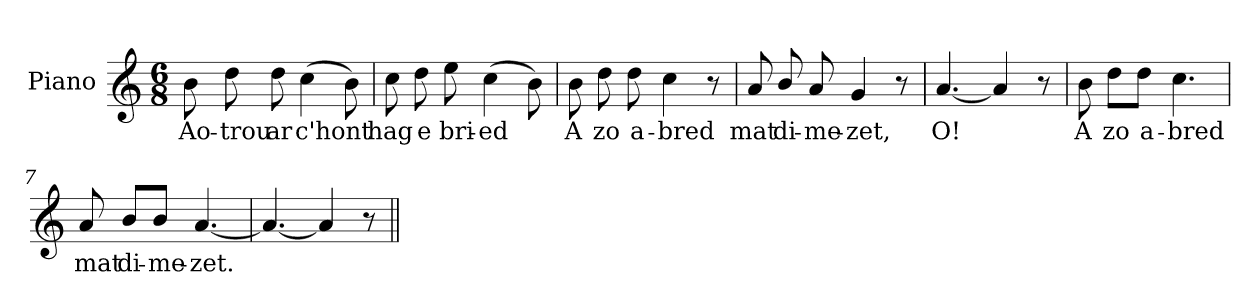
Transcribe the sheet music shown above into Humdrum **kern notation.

**kern	**text
*part1	*part1
*staff1	*staff1
*I"Piano	*
*I'Pno	*
*clefG2	*
*k[]	*
*M6/8	*
*MM87	*
=1	=1
8b\	Ao-
8dd\	-trou
8dd\	ar
(>4cc\	c'hont
8b\)	.
=2	=2
8cc\	hag
8dd\	e
8ee\	bri-
(>4cc\	-ed
8b\)	.
=3	=3
8b\	A
8dd\	zo
8dd\	a-
4cc\	-bred
8r	.
=4	=4
8a/	mat
8b/	di-
8a/	-me-
4g/	-zet,
8r	.
=5	=5
[4.a/	O!
4a/]	.
8r	.
=6	=6
8b\	A
8dd\L	zo
8dd\J	a-
4.cc\	-bred
=7	=7
8a/	mat
8b/L	di-
8b/J	-me-
[4.a/	-zet.
=8	=8
4.a/_	.
4a/]	.
8r	.
=||	=||
*-	*-
